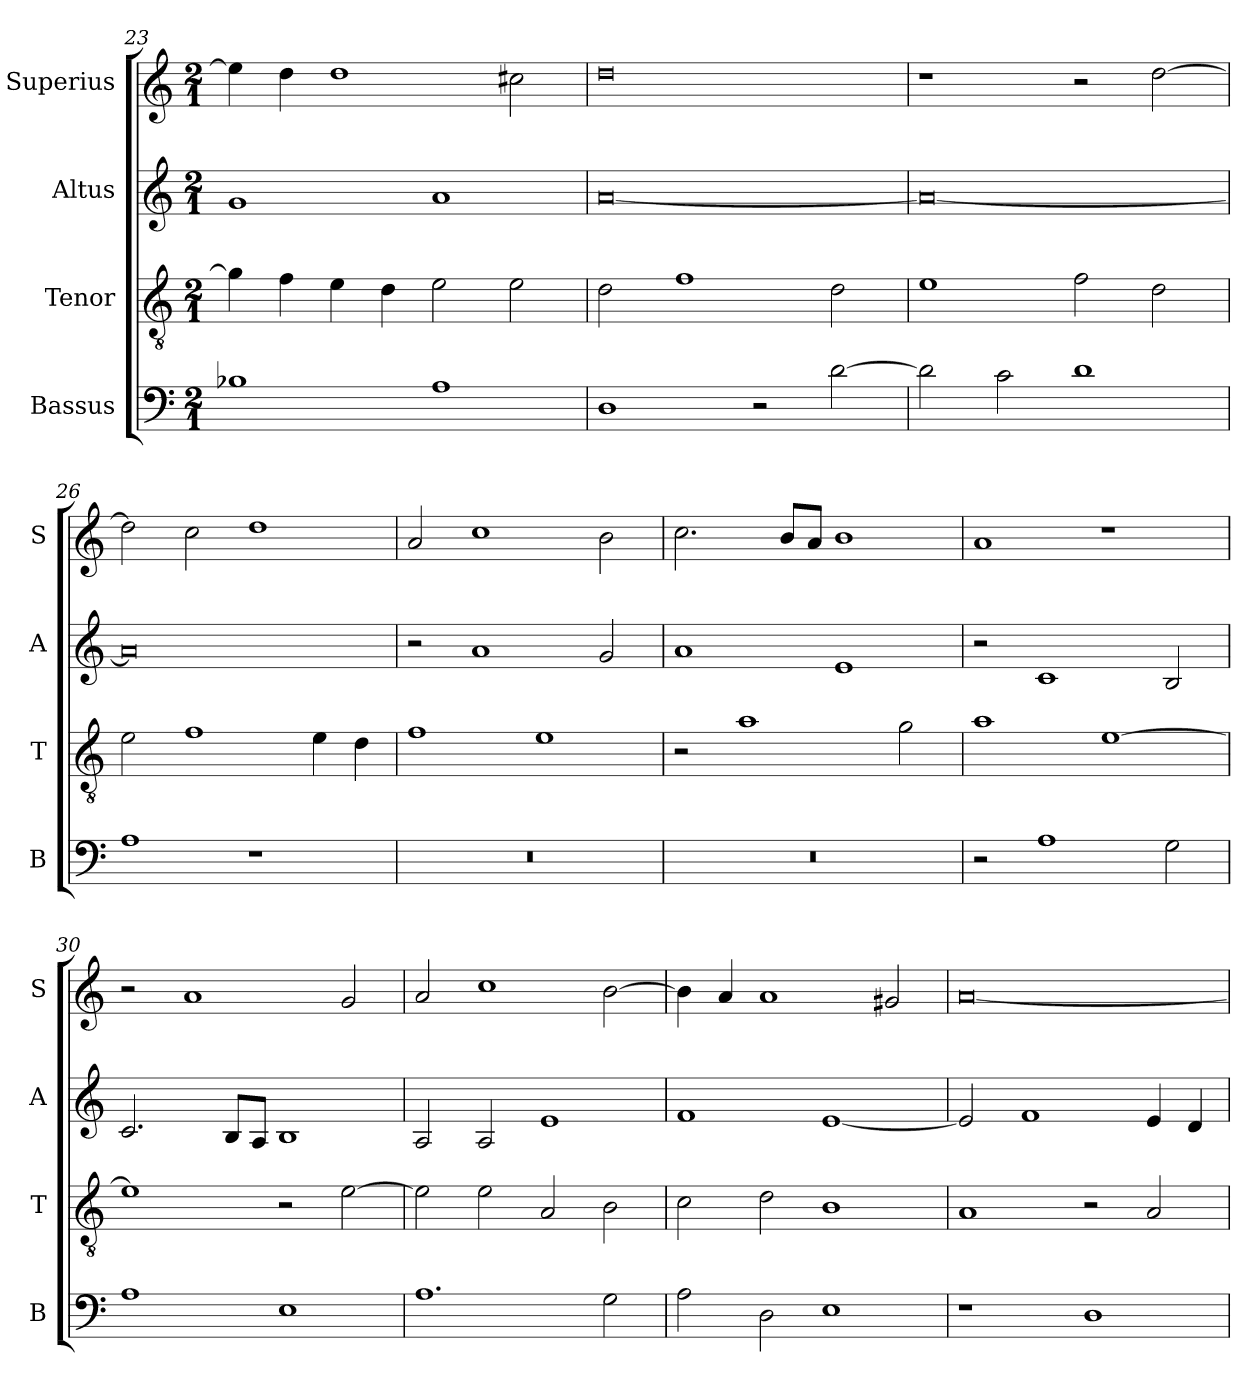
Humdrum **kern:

**kern	**kern	**kern	**kern
*part4	*part3	*part2	*part1
*staff4	*staff3	*staff2	*staff1
*I"Bassus	*I"Tenor	*I"Altus	*I"Superius
*I'B	*I'T	*I'A	*I'S
*clefF4	*clefGv2	*clefG2	*clefG2
*k[]	*k[]	*k[]	*k[]
*C:	*C:	*C:	*C:
*M2/1	*M2/1	*M2/1	*M2/1
=23	=23	=23	=23
1B-X	4g]	1g	4ee]
.	4f	.	4dd
.	4e	.	1dd
.	4d	.	.
1A	2e	1a	.
.	2e	.	2cc#X
=24	=24	=24	=24
1D	2d	[0a	0dd
.	1f	.	.
2r	.	.	.
[2d	2d	.	.
=25	=25	=25	=25
2d]	1e	0a_	1r
2c	.	.	.
1d	2f	.	2r
.	2d	.	[2dd
=26	=26	=26	=26
1A	2e	0a]	2dd]
.	1f	.	2cc
1r	.	.	1dd
.	4e	.	.
.	4d	.	.
=27	=27	=27	=27
0r	1f	2r	2a
.	.	1a	1cc
.	1e	.	.
.	.	2g	2b
=28	=28	=28	=28
0r	2r	1a	2.cc
.	1a	.	.
.	.	.	8bL
.	.	.	8aJ
.	.	1e	1b
.	2g	.	.
=29	=29	=29	=29
2r	1a	2r	1a
1A	.	1c	.
.	[1e	.	1r
2G	.	2B	.
=30	=30	=30	=30
1A	1e]	2.c	2r
.	.	.	1a
.	.	8BL	.
.	.	8AJ	.
1E	2r	1B	.
.	[2e	.	2g
=31	=31	=31	=31
1.A	2e]	2A	2a
.	2e	2A	1cc
.	2A	1e	.
2G	2B	.	[2b
=32	=32	=32	=32
2A	2c	1f	4b]
.	.	.	4a
2D	2d	.	1a
1E	1B	[1e	.
.	.	.	2g#X
=33	=33	=33	=33
1r	1A	2e]	[0a
.	.	1f	.
1D	2r	.	.
.	2A	4e	.
.	.	4d	.
=	=	=	=
*-	*-	*-	*-
